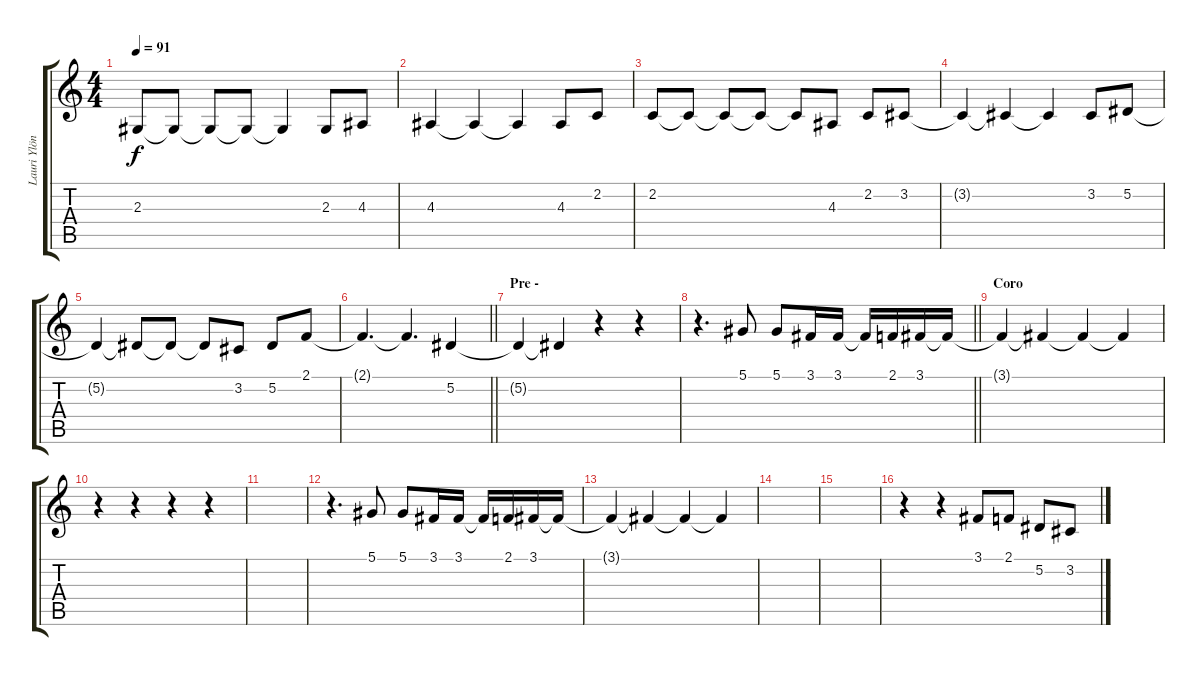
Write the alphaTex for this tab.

\track ("Lauri Ylönen" "Lauri Ylön") {instrument synthvoice}
\staff {score tabs}
\tuning (Eb4 Bb3 Gb3 Db3 Ab2 Eb2) {hide}
\ts (4 4)
\tempo 91
\clef g2
\ks c
2.3.8{dy f} 2.3{t}.8 2.3{t}.8 2.3{t}.8 2.3{t}.4 2.3.8 4.3.8 |
4.3.4 4.3{t}.4 4.3{t}.4 4.3.8 2.2.8 |
2.2.8 2.2{t}.8 2.2{t}.8 2.2{t}.8 2.2{t}.8 4.3.8 2.2.8 3.2.8 |
3.2{t}.4 3.2{t}.4 3.2{t}.4 3.2.8 5.2.8 |
5.2{t}.4 5.2{t}.8 5.2{t}.8 5.2{t}.8 3.2.8 5.2.8 2.1.8 |
\barLineRight lightlight
2.1{t}.4{d} 2.1{t}.4{d} 5.2.4 |
\section ("" "Pre -")
5.2{t}.4 5.2{t}.4 r.4 r.4 |
\barLineRight lightlight
r.4{d} 5.1.8 5.1.8 3.1.16 3.1.16 3.1{t}.16 2.1.16 3.1.16 3.1{t}.16 |
\section ("" "Coro")
3.1{t}.4 3.1{t}.4 3.1{t}.4 3.1{t}.4 |
r.4 r.4 r.4 r.4 |
|
r.4{d} 5.1.8 5.1.8 3.1.16 3.1.16 3.1{t}.16 2.1.16 3.1.16 3.1{t}.16 |
3.1{t}.4 3.1{t}.4 3.1{t}.4 3.1{t}.4 |
|
|
r.4 r.4 3.1.8 2.1.8 5.2.8 3.2.8
